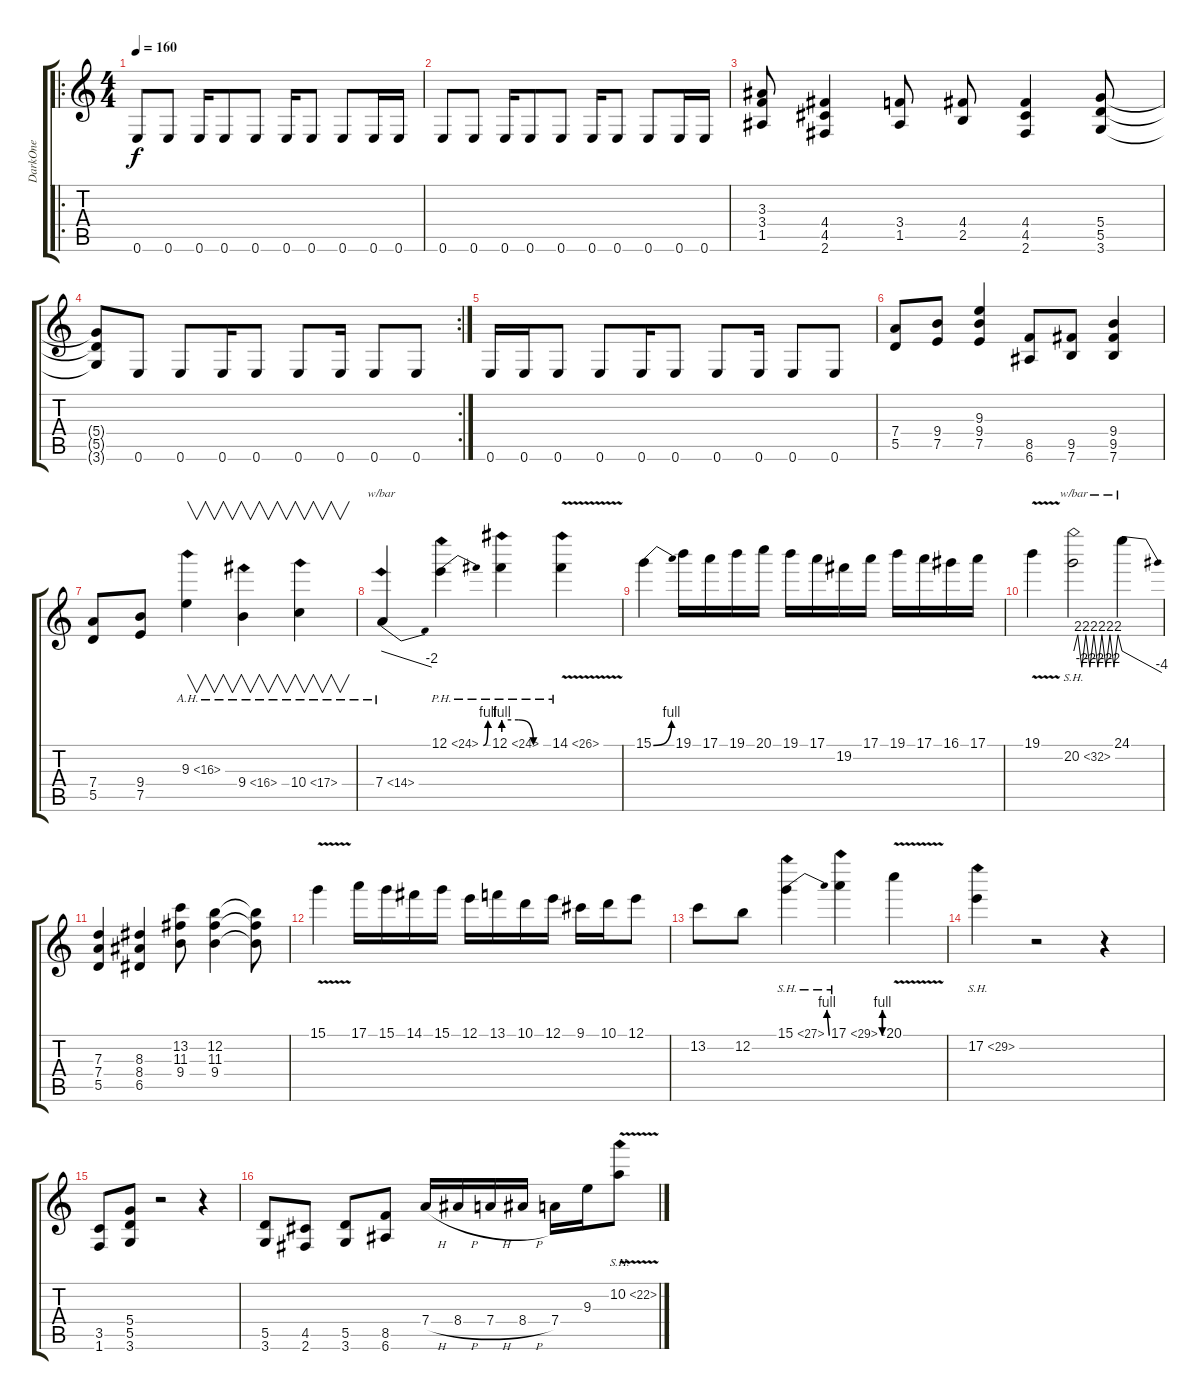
\track ("DarkOne" "DarkOne") {instrument distortionguitar}
\staff {score tabs}
\tuning (E4 B3 G3 D3 A2 E2) {hide}
\ro
\ts (4 4)
\tempo 160
\clef g2
\ks c
0.6.8{dy f instrument distortionguitar} 0.6.8 0.6.16 0.6.8 0.6.8 0.6.16 0.6.8 0.6.8 0.6.16 0.6.16 |
0.6.8 0.6.8 0.6.16 0.6.8 0.6.8 0.6.16 0.6.8 0.6.8 0.6.16 0.6.16 |
(3.3 3.4 1.5).8 (4.4 4.5 2.6).4 (3.4 1.5).8 (4.4 2.5).8 (4.4 4.5 2.6).4 (5.4 5.5 3.6).8 |
\rc 2
(5.4{t} 5.5{t} 3.6{t}).8 0.6.8 0.6.8 0.6.16 0.6.8 0.6.8 0.6.16 0.6.8 0.6.8 |
0.6.16 0.6.16 0.6.8 0.6.8 0.6.16 0.6.8 0.6.8 0.6.16 0.6.8 0.6.8 |
(7.4 5.5).8 (9.4 7.5).8 (9.3 9.4 7.5).4 (8.5 6.6).8 (9.5 7.6).8 (9.4 9.5 7.6).4 |
(7.4 5.5).8 (9.4 7.5).8 9.3{ah 7}.4{v} 9.4{ah 7}.4{v} 10.4{ah 7}.4{v} |
7.4{ah 7}.4{tbe (dive default 0 0 60 -8)} 12.1{be (bend 0 0 60 4) ph 12}.4 12.1{be (custom 0 4 20 4 40 0 60 0) ph 12}.4 14.1{ph 12 v}.4 |
15.1{be (bend 0 0 60 4)}.4 19.1.16 17.1.16 19.1.16 20.1.16 19.1.16 17.1.16 19.2.16 17.1.16 19.1.16 17.1.16 16.1.16 17.1.16 |
19.1{v}.4 20.2{sh 12}.2{tbe (custom default 0 0 5 8 10 -8 15 8 20 -8 25 8 30 -8 35 8 40 -8 45 8 50 -8 55 8 60 0)} 24.1.4{tbe (dive default 0 0 60 -16)} |
(7.3 7.4 5.5).4 (8.3 8.4 6.5).4 (13.2 11.3 9.4).8 (12.2 11.3 9.4).4 (12.2{t} 11.3{t} 9.4{t}).8 |
15.1{v}.4 17.1.16 15.1.16 14.1.16 15.1.16 12.1.16 13.1.16 10.1.16 12.1.16 9.1.16 10.1.16 12.1.8 |
13.2.8 12.2.8 15.1{be (bend 0 0 60 4) sh 12}.4 17.1{be (custom 0 0 15 4 30 4 45 0 60 0) sh 12}.4 20.1{v}.4 |
17.2{sh 12}.4 r.2 r.4 |
(3.5 1.6).8 (5.4 5.5 3.6).8 r.2 r.4 |
(5.5 3.6).8 (4.5 2.6).8 (5.5 3.6).8 (8.5 6.6).8 7.4{h}.16 8.4{h}.16 7.4{h}.16 8.4{h}.16 7.4.16 9.3.16 10.2{sh 12 v}.8
